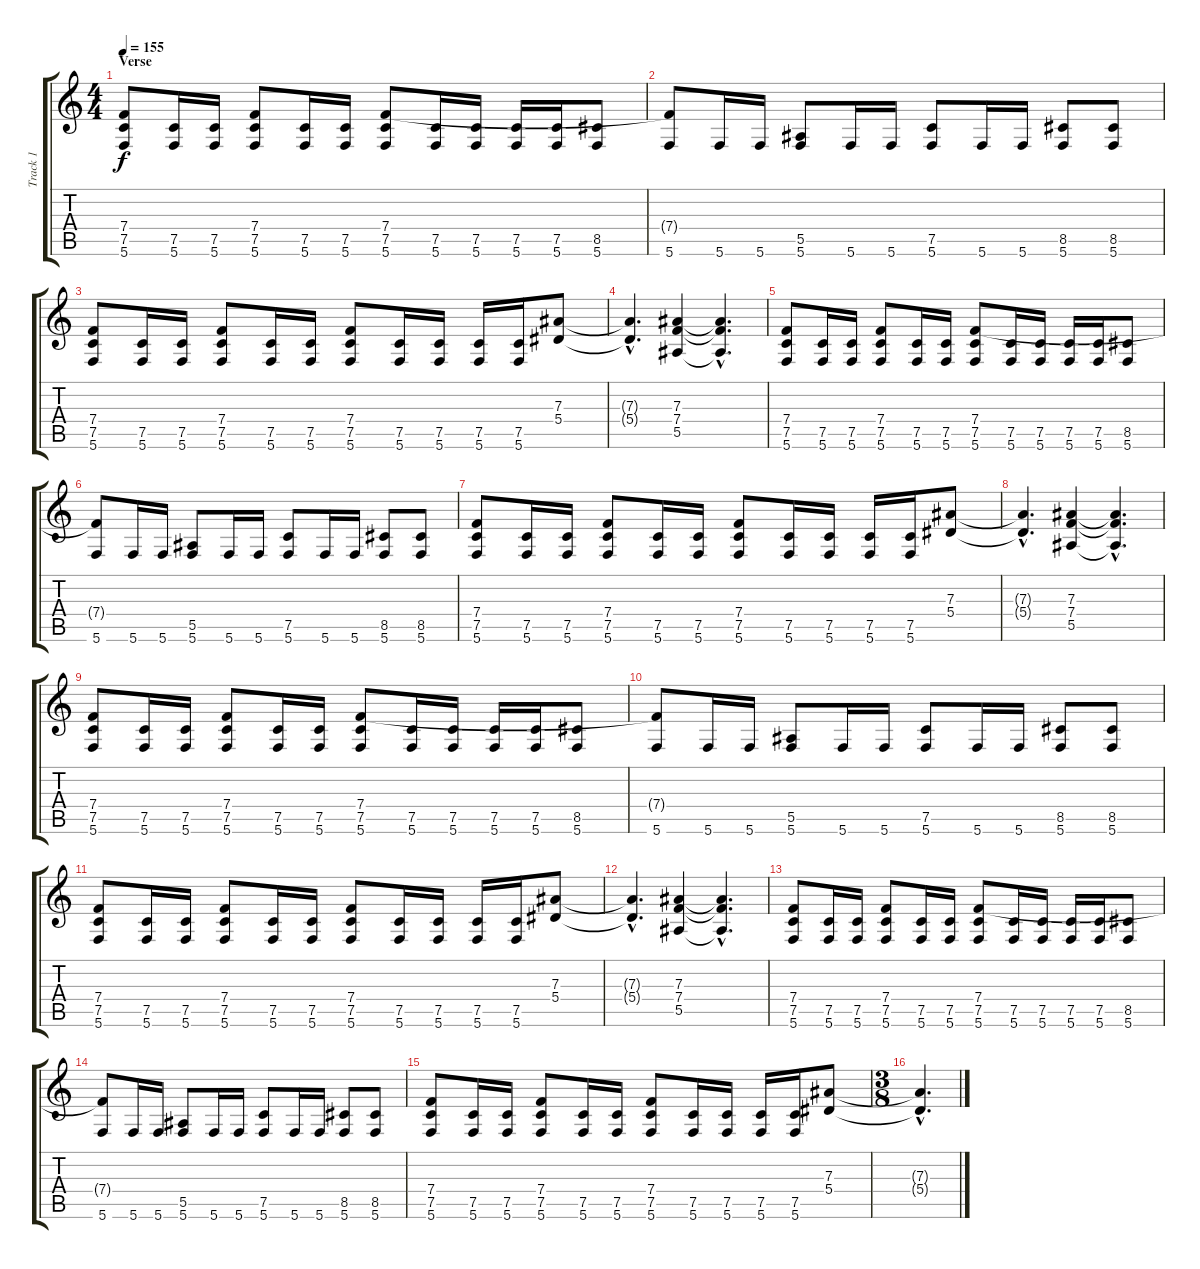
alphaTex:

\track ("Track 1" "Track 1") {instrument distortionguitar}
\staff {score tabs}
\tuning (C4 G3 Eb3 Bb2 F2 C2) {hide}
\ts (4 4)
\section ("" "Verse")
\tempo 155
\clef g2
\ks c
(7.4 7.5 5.6).8{dy f} (7.5 5.6).16 (7.5 5.6).16 (7.4 7.5 5.6).8 (7.5 5.6).16 (7.5 5.6).16 (7.4 7.5 5.6).8 (7.5 5.6).16 (7.5 5.6).16 (7.5 5.6).16 (7.5 5.6).16 (8.5 5.6).8 |
(7.4{t} 5.6).8 5.6.16 5.6.16 (5.5 5.6).8 5.6.16 5.6.16 (7.5 5.6).8 5.6.16 5.6.16 (8.5 5.6).8 (8.5 5.6).8 |
(7.4 7.5 5.6).8 (7.5 5.6).16 (7.5 5.6).16 (7.4 7.5 5.6).8 (7.5 5.6).16 (7.5 5.6).16 (7.4 7.5 5.6).8 (7.5 5.6).16 (7.5 5.6).16 (7.5 5.6).16 (7.5 5.6).16 (7.3 5.4).8 |
(7.3{hac t} 5.4{hac t}).4{d} (7.3 7.4 5.5).4 (7.3{hac t} 7.4{hac t} 5.5{hac t}).4{d} |
(7.4 7.5 5.6).8 (7.5 5.6).16 (7.5 5.6).16 (7.4 7.5 5.6).8 (7.5 5.6).16 (7.5 5.6).16 (7.4 7.5 5.6).8 (7.5 5.6).16 (7.5 5.6).16 (7.5 5.6).16 (7.5 5.6).16 (8.5 5.6).8 |
(7.4{t} 5.6).8 5.6.16 5.6.16 (5.5 5.6).8 5.6.16 5.6.16 (7.5 5.6).8 5.6.16 5.6.16 (8.5 5.6).8 (8.5 5.6).8 |
(7.4 7.5 5.6).8 (7.5 5.6).16 (7.5 5.6).16 (7.4 7.5 5.6).8 (7.5 5.6).16 (7.5 5.6).16 (7.4 7.5 5.6).8 (7.5 5.6).16 (7.5 5.6).16 (7.5 5.6).16 (7.5 5.6).16 (7.3 5.4).8 |
(7.3{hac t} 5.4{hac t}).4{d} (7.3 7.4 5.5).4 (7.3{hac t} 7.4{hac t} 5.5{hac t}).4{d} |
(7.4 7.5 5.6).8 (7.5 5.6).16 (7.5 5.6).16 (7.4 7.5 5.6).8 (7.5 5.6).16 (7.5 5.6).16 (7.4 7.5 5.6).8 (7.5 5.6).16 (7.5 5.6).16 (7.5 5.6).16 (7.5 5.6).16 (8.5 5.6).8 |
(7.4{t} 5.6).8 5.6.16 5.6.16 (5.5 5.6).8 5.6.16 5.6.16 (7.5 5.6).8 5.6.16 5.6.16 (8.5 5.6).8 (8.5 5.6).8 |
(7.4 7.5 5.6).8 (7.5 5.6).16 (7.5 5.6).16 (7.4 7.5 5.6).8 (7.5 5.6).16 (7.5 5.6).16 (7.4 7.5 5.6).8 (7.5 5.6).16 (7.5 5.6).16 (7.5 5.6).16 (7.5 5.6).16 (7.3 5.4).8 |
(7.3{hac t} 5.4{hac t}).4{d} (7.3 7.4 5.5).4 (7.3{hac t} 7.4{hac t} 5.5{hac t}).4{d} |
(7.4 7.5 5.6).8 (7.5 5.6).16 (7.5 5.6).16 (7.4 7.5 5.6).8 (7.5 5.6).16 (7.5 5.6).16 (7.4 7.5 5.6).8 (7.5 5.6).16 (7.5 5.6).16 (7.5 5.6).16 (7.5 5.6).16 (8.5 5.6).8 |
(7.4{t} 5.6).8 5.6.16 5.6.16 (5.5 5.6).8 5.6.16 5.6.16 (7.5 5.6).8 5.6.16 5.6.16 (8.5 5.6).8 (8.5 5.6).8 |
(7.4 7.5 5.6).8 (7.5 5.6).16 (7.5 5.6).16 (7.4 7.5 5.6).8 (7.5 5.6).16 (7.5 5.6).16 (7.4 7.5 5.6).8 (7.5 5.6).16 (7.5 5.6).16 (7.5 5.6).16 (7.5 5.6).16 (7.3 5.4).8 |
\ts (3 8)
(7.3{hac t} 5.4{hac t}).4{d}
